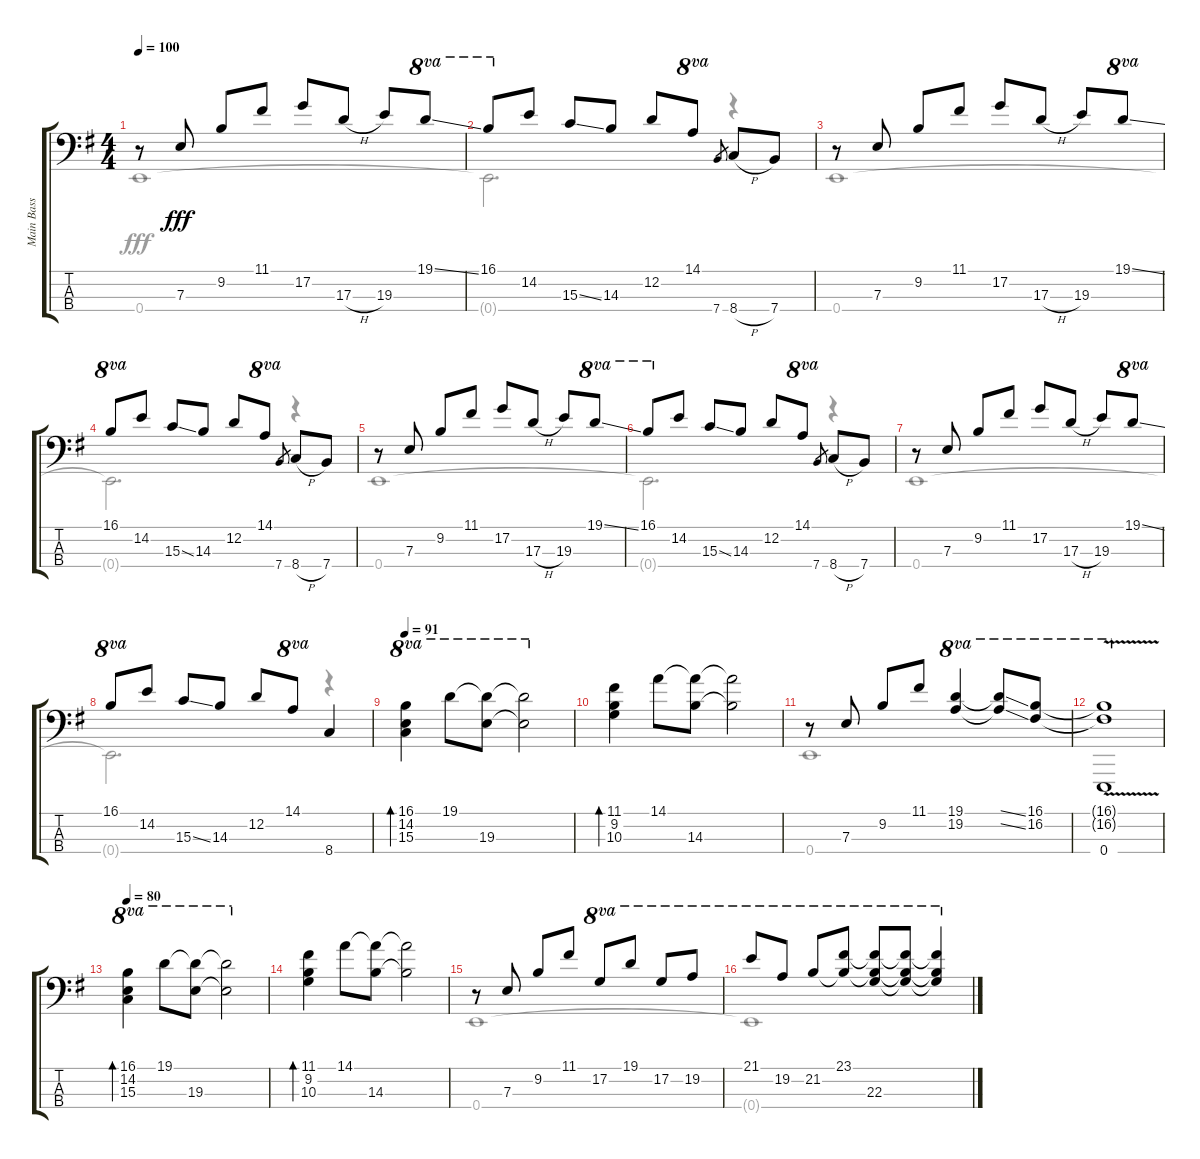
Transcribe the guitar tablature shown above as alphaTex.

\track ("Main Bass" "Main Bass") {instrument electricbassfinger}
\staff {score tabs}
\tuning (G2 D2 A1 E1) {hide}
\voice
\ts (4 4)
\tempo 100
\clef f4
\ks g
r.8{dy fff} 7.3.8 9.2.8 11.1.8 17.2.8 17.3{h}.8 19.3.8 19.1{ss}.8{ot 8va} |
16.1.8{ot 8va} 14.2.8 15.3{ss}.8 14.3.8 12.2.8 14.1.8{ot 8va} 7.4.8{gr} 8.4{h}.8 7.4.8 |
r.8 7.3.8 9.2.8 11.1.8 17.2.8 17.3{h}.8 19.3.8 19.1{ss}.8{ot 8va} |
16.1.8{ot 8va} 14.2.8 15.3{ss}.8 14.3.8 12.2.8 14.1.8{ot 8va} 7.4.8{gr} 8.4{h}.8 7.4.8 |
r.8 7.3.8 9.2.8 11.1.8 17.2.8 17.3{h}.8 19.3.8 19.1{ss}.8{ot 8va} |
16.1.8{ot 8va} 14.2.8 15.3{ss}.8 14.3.8 12.2.8 14.1.8{ot 8va} 7.4.8{gr} 8.4{h}.8 7.4.8 |
r.8 7.3.8 9.2.8 11.1.8 17.2.8 17.3{h}.8 19.3.8 19.1{ss}.8{ot 8va} |
16.1.8{ot 8va} 14.2.8 15.3{ss}.8 14.3.8 12.2.8 14.1.8{ot 8va} 8.4.4 |
\tempo 91
(16.1 14.2 15.3).4{bd 30 ot 8va} 19.1.8{ot 8va} (19.1{t} 19.3).8{ot 8va} (19.1{t} 19.3{t}).2{ot 8va} |
(11.1 9.2 10.3).4{bd 30} 14.1.8 (14.1{t} 14.3).8 (14.1{t} 14.3{t}).2 |
r.8 7.3.8 9.2.8 11.1.8 (19.1 19.2).4{ot 8va} (19.1{ss t} 19.2{ss t}).8{ot 8va} (16.1 16.2).8{ot 8va} |
(16.1{v t} 16.2{v t} 0.4{v}).1{ot 8va} |
\tempo 80
(16.1 14.2 15.3).4{bd 30 ot 8va} 19.1.8{ot 8va} (19.1{t} 19.3).8{ot 8va} (19.1{t} 19.3{t}).2{ot 8va} |
(11.1 9.2 10.3).4{bd 30} 14.1.8 (14.1{t} 14.3).8 (14.1{t} 14.3{t}).2 |
r.8 7.3.8 9.2.8 11.1.8 17.2.8{ot 8va} 19.1.8{ot 8va} 17.2.8{ot 8va} 19.2.8{ot 8va} |
21.1.8{ot 8va} 19.2.8{ot 8va} 21.2.8{ot 8va} (23.1 21.2{t}).8{ot 8va} (23.1{t} 21.2{t} 22.3).8{ot 8va} (23.1{t} 21.2{t} 22.3{t}).8{ot 8va} (23.1{t} 21.2{t} 22.3{t}).4{ot 8va}
\voice
\clef f4
\ottava regular
\simile none
\ks g
0.4.1{dy fff} |
0.4{t}.2{d} r.4 |
0.4.1 |
0.4{t}.2{d} r.4 |
0.4.1 |
0.4{t}.2{d} r.4 |
0.4.1 |
0.4{t}.2{d} r.4 |
|
|
0.4.1 |
|
|
|
0.4.1 |
0.4{t}.1
